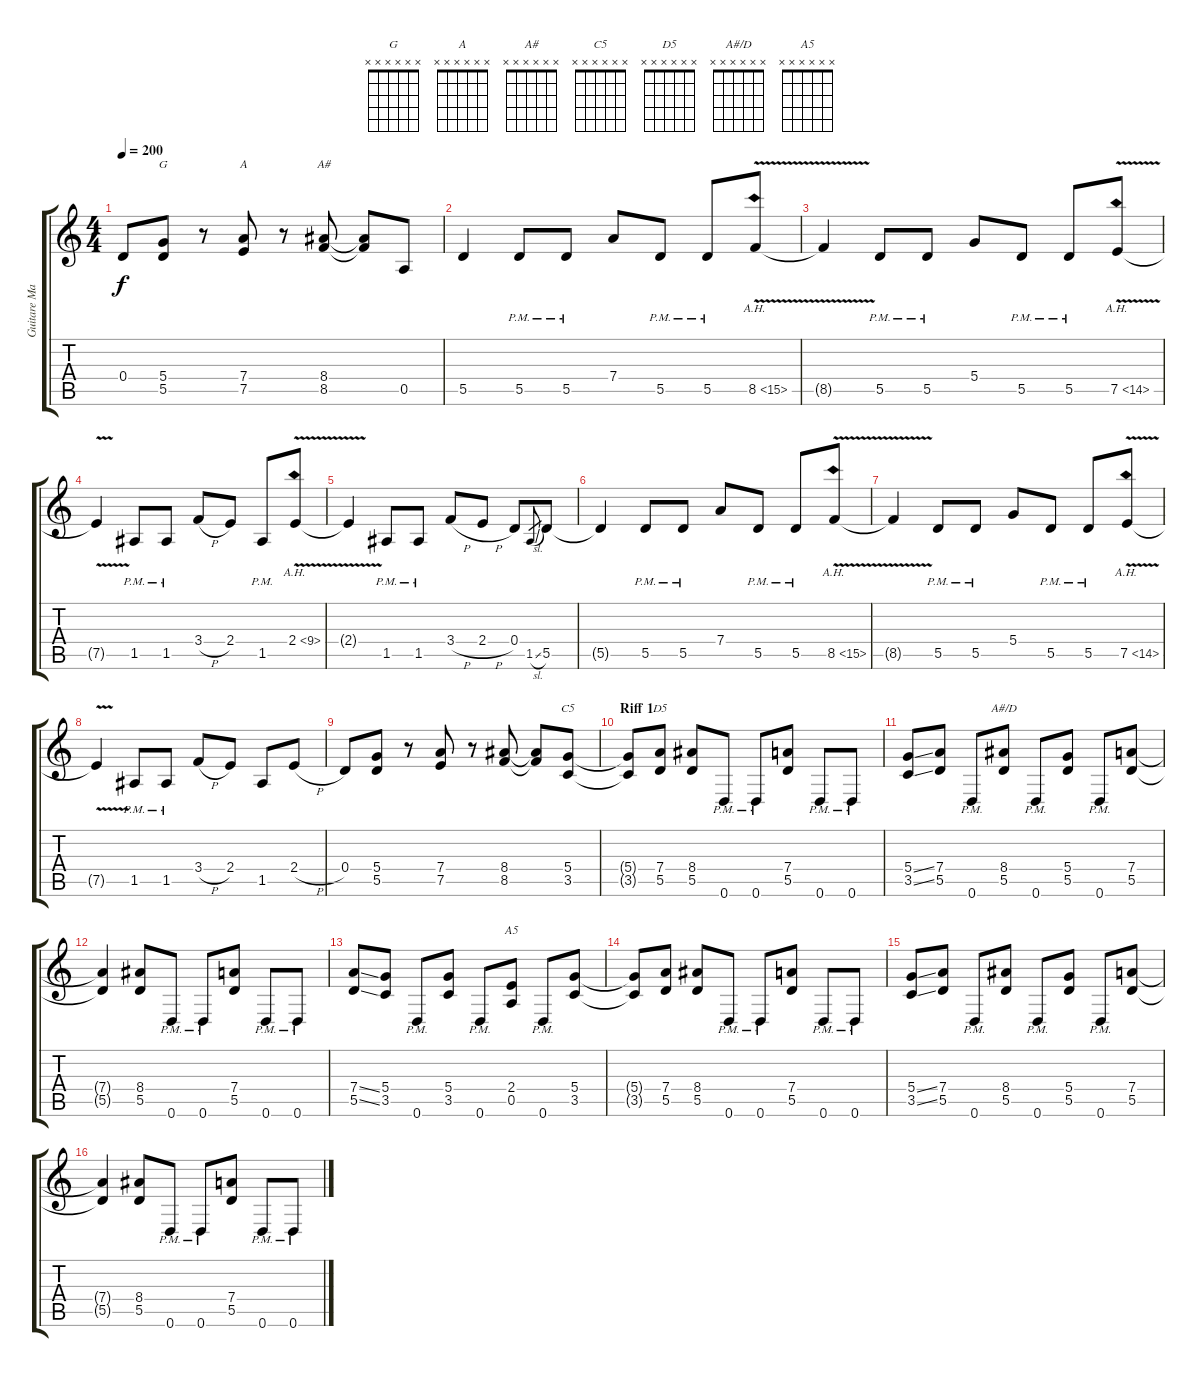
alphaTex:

\track ("Guitare Mathieu" "Guitare Ma") {instrument distortionguitar}
\staff {score tabs}
\tuning (E4 B3 G3 D3 A2 D2) {hide}
\chord ("G" x x x x x x)
\chord ("A" x x x x x x)
\chord ("A#" x x x x x x)
\chord ("C5" x x x x x x)
\chord ("D5" x x x x x x)
\chord ("A#/D" x x x x x x)
\chord ("A5" x x x x x x)
\ts (4 4)
\tempo 200
\clef g2
\ks c
0.4.8{dy f} (5.4 5.5).8{ch "G"} r.8 (7.4 7.5).8{ch "A"} r.8 (8.4 8.5).8{ch "A#"} (8.4{t} 8.5{t}).8 0.5.8 |
5.5.4 5.5{pm}.8 5.5{pm}.8 7.4.8 5.5{pm}.8 5.5{pm}.8 8.5{ah 7 v}.8 |
8.5{t}.4 5.5{pm}.8 5.5{pm}.8 5.4.8 5.5{pm}.8 5.5{pm}.8 7.5{ah 7 v}.8 |
7.5{t}.4 1.5{pm}.8 1.5{pm}.8 3.4{h}.8 2.4.8 1.5{pm}.8 2.4{ah 7 v}.8 |
2.4{t}.4 1.5{pm}.8 1.5{pm}.8 3.4{h}.8 2.4{h}.8 0.4.8 1.5{sl}.8{gr} 5.5.8 |
5.5{t}.4 5.5{pm}.8 5.5{pm}.8 7.4.8 5.5{pm}.8 5.5{pm}.8 8.5{ah 7 v}.8 |
8.5{t}.4 5.5{pm}.8 5.5{pm}.8 5.4.8 5.5{pm}.8 5.5{pm}.8 7.5{ah 7 v}.8 |
7.5{t}.4 1.5{pm}.8 1.5{pm}.8 3.4{h}.8 2.4.8 1.5.8 2.4{h}.8 |
0.4.8 (5.4 5.5).8 r.8 (7.4 7.5).8 r.8 (8.4 8.5).8 (8.4{t} 8.5{t}).8 (5.4 3.5).8{ch "C5"} |
\section ("" "Riff 1")
(5.4{t} 3.5{t}).8 (7.4 5.5).8{ch "D5"} (8.4 5.5).8 0.6{pm}.8 0.6{pm}.8 (7.4 5.5).8 0.6{pm}.8 0.6{pm}.8 |
(5.4{ss} 3.5{ss}).8 (7.4 5.5).8 0.6{pm}.8 (8.4 5.5).8{ch "A#/D"} 0.6{pm}.8 (5.4 5.5).8 0.6{pm}.8 (7.4 5.5).8 |
(7.4{t} 5.5{t}).4 (8.4 5.5).8 0.6{pm}.8 0.6{pm}.8 (7.4 5.5).8 0.6{pm}.8 0.6{pm}.8 |
(7.4{ss} 5.5{ss}).8 (5.4 3.5).8 0.6{pm}.8 (5.4 3.5).8 0.6{pm}.8 (2.4 0.5).8{ch "A5"} 0.6{pm}.8 (5.4 3.5).8 |
(5.4{t} 3.5{t}).8 (7.4 5.5).8 (8.4 5.5).8 0.6{pm}.8 0.6{pm}.8 (7.4 5.5).8 0.6{pm}.8 0.6{pm}.8 |
(5.4{ss} 3.5{ss}).8 (7.4 5.5).8 0.6{pm}.8 (8.4 5.5).8 0.6{pm}.8 (5.4 5.5).8 0.6{pm}.8 (7.4 5.5).8 |
(7.4{t} 5.5{t}).4 (8.4 5.5).8 0.6{pm}.8 0.6{pm}.8 (7.4 5.5).8 0.6{pm}.8 0.6{pm}.8
